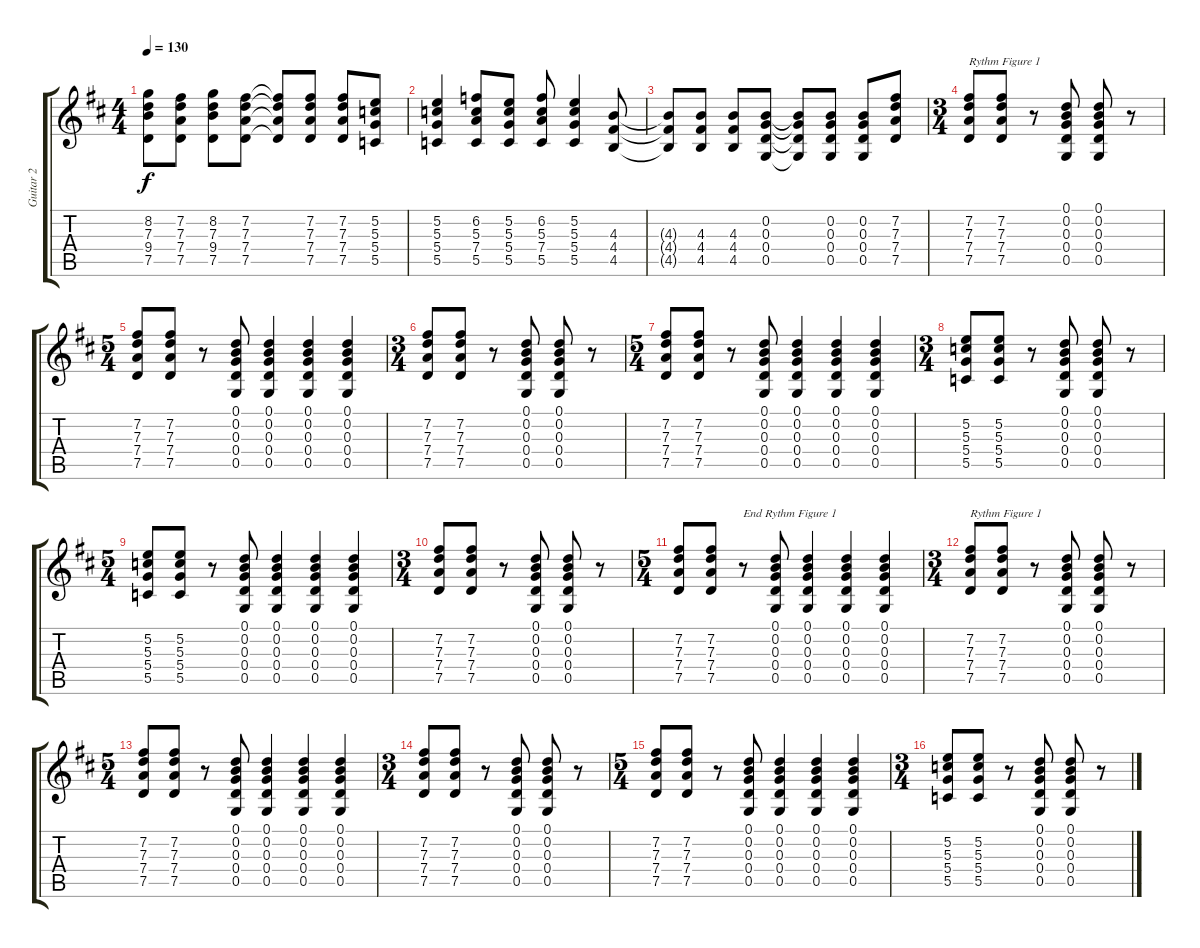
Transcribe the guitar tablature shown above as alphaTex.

\track ("Guitar 2" "Guitar 2") {instrument distortionguitar}
\staff {score tabs}
\tuning (D4 B3 G3 D3 G2 D2) {hide}
\ts (4 4)
\tempo 130
\clef g2
\ks d
(8.2 7.3 9.4 7.5).8{dy f} (7.2 7.3 7.4 7.5).8 (8.2 7.3 9.4 7.5).8 (7.2 7.3 7.4 7.5).8 (7.2{t} 7.3{t} 7.4{t} 7.5{t}).8 (7.2 7.3 7.4 7.5).8 (7.2 7.3 7.4 7.5).8 (5.2 5.3 5.4 5.5).8 |
(5.2 5.3 5.4 5.5).4 (6.2 5.3 7.4 5.5).8 (5.2 5.3 5.4 5.5).8 (6.2 5.3 7.4 5.5).8 (5.2 5.3 5.4 5.5).4 (4.3 4.4 4.5).8 |
(4.3{t} 4.4{t} 4.5{t}).8 (4.3 4.4 4.5).8 (4.3 4.4 4.5).8 (0.2 0.3 0.4 0.5).8 (0.2{t} 0.3{t} 0.4{t} 0.5{t}).8 (0.2 0.3 0.4 0.5).8 (0.2 0.3 0.4 0.5).8 (7.2 7.3 7.4 7.5).8 |
\ts (3 4)
(7.2 7.3 7.4 7.5).8{txt "Rythm Figure 1"} (7.2 7.3 7.4 7.5).8 r.8 (0.1 0.2 0.3 0.4 0.5).8 (0.1 0.2 0.3 0.4 0.5).8 r.8 |
\ts (5 4)
(7.2 7.3 7.4 7.5).8 (7.2 7.3 7.4 7.5).8 r.8 (0.1 0.2 0.3 0.4 0.5).8 (0.1 0.2 0.3 0.4 0.5).4 (0.1 0.2 0.3 0.4 0.5).4 (0.1 0.2 0.3 0.4 0.5).4 |
\ts (3 4)
(7.2 7.3 7.4 7.5).8 (7.2 7.3 7.4 7.5).8 r.8 (0.1 0.2 0.3 0.4 0.5).8 (0.1 0.2 0.3 0.4 0.5).8 r.8 |
\ts (5 4)
(7.2 7.3 7.4 7.5).8 (7.2 7.3 7.4 7.5).8 r.8 (0.1 0.2 0.3 0.4 0.5).8 (0.1 0.2 0.3 0.4 0.5).4 (0.1 0.2 0.3 0.4 0.5).4 (0.1 0.2 0.3 0.4 0.5).4 |
\ts (3 4)
(5.2 5.3 5.4 5.5).8 (5.2 5.3 5.4 5.5).8 r.8 (0.1 0.2 0.3 0.4 0.5).8 (0.1 0.2 0.3 0.4 0.5).8 r.8 |
\ts (5 4)
(5.2 5.3 5.4 5.5).8 (5.2 5.3 5.4 5.5).8 r.8 (0.1 0.2 0.3 0.4 0.5).8 (0.1 0.2 0.3 0.4 0.5).4 (0.1 0.2 0.3 0.4 0.5).4 (0.1 0.2 0.3 0.4 0.5).4 |
\ts (3 4)
(7.2 7.3 7.4 7.5).8 (7.2 7.3 7.4 7.5).8 r.8 (0.1 0.2 0.3 0.4 0.5).8 (0.1 0.2 0.3 0.4 0.5).8 r.8 |
\ts (5 4)
(7.2 7.3 7.4 7.5).8 (7.2 7.3 7.4 7.5).8 r.8{txt "End Rythm Figure 1"} (0.1 0.2 0.3 0.4 0.5).8 (0.1 0.2 0.3 0.4 0.5).4 (0.1 0.2 0.3 0.4 0.5).4 (0.1 0.2 0.3 0.4 0.5).4 |
\ts (3 4)
(7.2 7.3 7.4 7.5).8{txt "Rythm Figure 1"} (7.2 7.3 7.4 7.5).8 r.8 (0.1 0.2 0.3 0.4 0.5).8 (0.1 0.2 0.3 0.4 0.5).8 r.8 |
\ts (5 4)
(7.2 7.3 7.4 7.5).8 (7.2 7.3 7.4 7.5).8 r.8 (0.1 0.2 0.3 0.4 0.5).8 (0.1 0.2 0.3 0.4 0.5).4 (0.1 0.2 0.3 0.4 0.5).4 (0.1 0.2 0.3 0.4 0.5).4 |
\ts (3 4)
(7.2 7.3 7.4 7.5).8 (7.2 7.3 7.4 7.5).8 r.8 (0.1 0.2 0.3 0.4 0.5).8 (0.1 0.2 0.3 0.4 0.5).8 r.8 |
\ts (5 4)
(7.2 7.3 7.4 7.5).8 (7.2 7.3 7.4 7.5).8 r.8 (0.1 0.2 0.3 0.4 0.5).8 (0.1 0.2 0.3 0.4 0.5).4 (0.1 0.2 0.3 0.4 0.5).4 (0.1 0.2 0.3 0.4 0.5).4 |
\ts (3 4)
(5.2 5.3 5.4 5.5).8 (5.2 5.3 5.4 5.5).8 r.8 (0.1 0.2 0.3 0.4 0.5).8 (0.1 0.2 0.3 0.4 0.5).8 r.8
